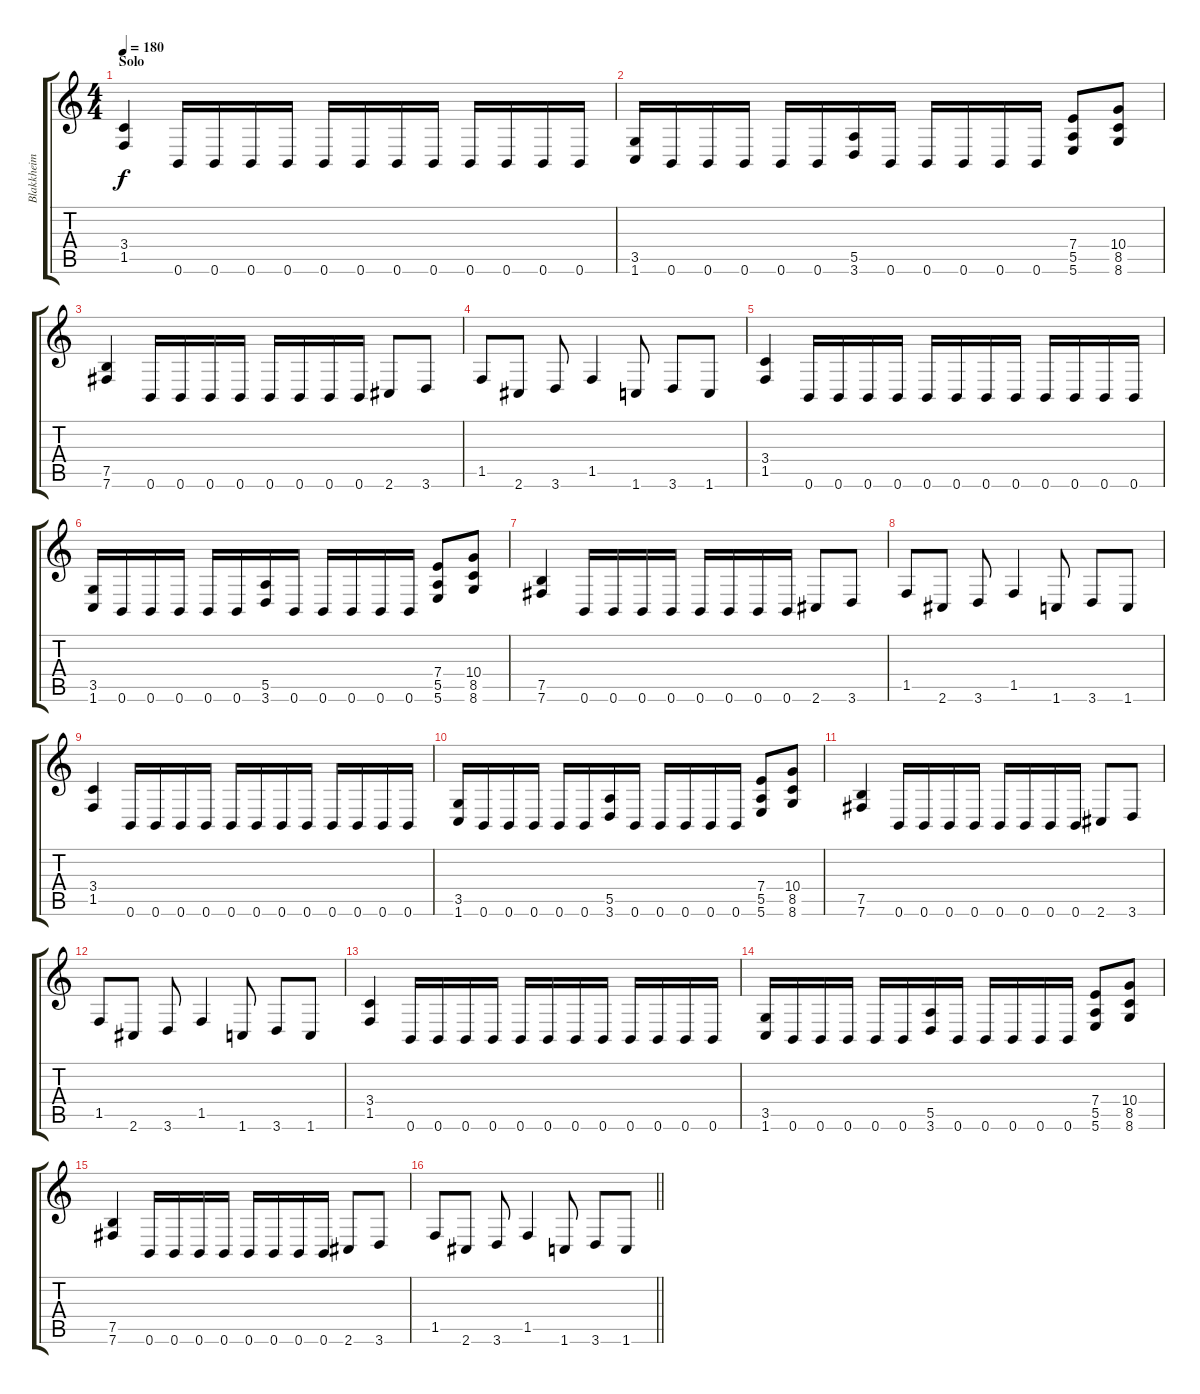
\track ("Blakkheim - Guitar" "Blakkheim ") {instrument distortionguitar}
\staff {score tabs}
\tuning (B3 Gb3 D3 A2 E2 B1) {hide}
\ts (4 4)
\section ("" "Solo")
\tempo 180
\clef g2
\ks c
(3.4 1.5).4{dy f} 0.6.16 0.6.16 0.6.16 0.6.16 0.6.16 0.6.16 0.6.16 0.6.16 0.6.16 0.6.16 0.6.16 0.6.16 |
(3.5 1.6).16 0.6.16 0.6.16 0.6.16 0.6.16 0.6.16 (5.5 3.6).16 0.6.16 0.6.16 0.6.16 0.6.16 0.6.16 (7.4 5.5 5.6).8 (10.4 8.5 8.6).8 |
(7.5 7.6).4 0.6.16 0.6.16 0.6.16 0.6.16 0.6.16 0.6.16 0.6.16 0.6.16 2.6.8 3.6.8 |
1.5.8 2.6.8 3.6.8 1.5.4 1.6.8 3.6.8 1.6.8 |
(3.4 1.5).4 0.6.16 0.6.16 0.6.16 0.6.16 0.6.16 0.6.16 0.6.16 0.6.16 0.6.16 0.6.16 0.6.16 0.6.16 |
(3.5 1.6).16 0.6.16 0.6.16 0.6.16 0.6.16 0.6.16 (5.5 3.6).16 0.6.16 0.6.16 0.6.16 0.6.16 0.6.16 (7.4 5.5 5.6).8 (10.4 8.5 8.6).8 |
(7.5 7.6).4 0.6.16 0.6.16 0.6.16 0.6.16 0.6.16 0.6.16 0.6.16 0.6.16 2.6.8 3.6.8 |
1.5.8 2.6.8 3.6.8 1.5.4 1.6.8 3.6.8 1.6.8 |
(3.4 1.5).4 0.6.16 0.6.16 0.6.16 0.6.16 0.6.16 0.6.16 0.6.16 0.6.16 0.6.16 0.6.16 0.6.16 0.6.16 |
(3.5 1.6).16 0.6.16 0.6.16 0.6.16 0.6.16 0.6.16 (5.5 3.6).16 0.6.16 0.6.16 0.6.16 0.6.16 0.6.16 (7.4 5.5 5.6).8 (10.4 8.5 8.6).8 |
(7.5 7.6).4 0.6.16 0.6.16 0.6.16 0.6.16 0.6.16 0.6.16 0.6.16 0.6.16 2.6.8 3.6.8 |
1.5.8 2.6.8 3.6.8 1.5.4 1.6.8 3.6.8 1.6.8 |
(3.4 1.5).4 0.6.16 0.6.16 0.6.16 0.6.16 0.6.16 0.6.16 0.6.16 0.6.16 0.6.16 0.6.16 0.6.16 0.6.16 |
(3.5 1.6).16 0.6.16 0.6.16 0.6.16 0.6.16 0.6.16 (5.5 3.6).16 0.6.16 0.6.16 0.6.16 0.6.16 0.6.16 (7.4 5.5 5.6).8 (10.4 8.5 8.6).8 |
(7.5 7.6).4 0.6.16 0.6.16 0.6.16 0.6.16 0.6.16 0.6.16 0.6.16 0.6.16 2.6.8 3.6.8 |
\barLineRight lightlight
1.5.8 2.6.8 3.6.8 1.5.4 1.6.8 3.6.8 1.6.8
